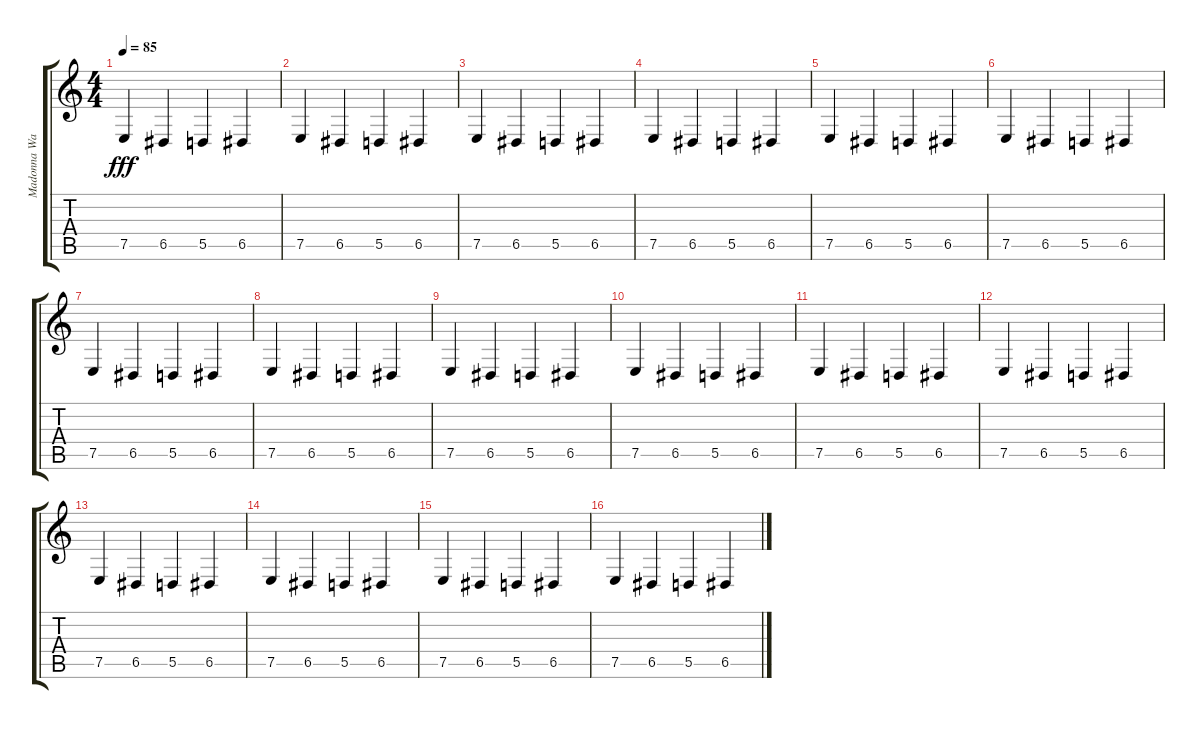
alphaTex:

\track ("Madonna Wayne Gacy" "Madonna Wa") {instrument electricpiano1}
\staff {score tabs}
\tuning (E4 B3 G3 D3 A2 E2) {hide}
\ts (4 4)
\tempo 85
\clef g2
\ks c
7.5.4{dy fff} 6.5.4 5.5.4 6.5.4 |
7.5.4 6.5.4 5.5.4 6.5.4 |
7.5.4 6.5.4 5.5.4 6.5.4 |
7.5.4 6.5.4 5.5.4 6.5.4 |
7.5.4 6.5.4 5.5.4 6.5.4 |
7.5.4 6.5.4 5.5.4 6.5.4 |
7.5.4 6.5.4 5.5.4 6.5.4 |
7.5.4 6.5.4 5.5.4 6.5.4 |
7.5.4 6.5.4 5.5.4 6.5.4 |
7.5.4 6.5.4 5.5.4 6.5.4 |
7.5.4 6.5.4 5.5.4 6.5.4 |
7.5.4 6.5.4 5.5.4 6.5.4 |
7.5.4 6.5.4 5.5.4 6.5.4 |
7.5.4 6.5.4 5.5.4 6.5.4 |
7.5.4 6.5.4 5.5.4 6.5.4 |
7.5.4 6.5.4 5.5.4 6.5.4
